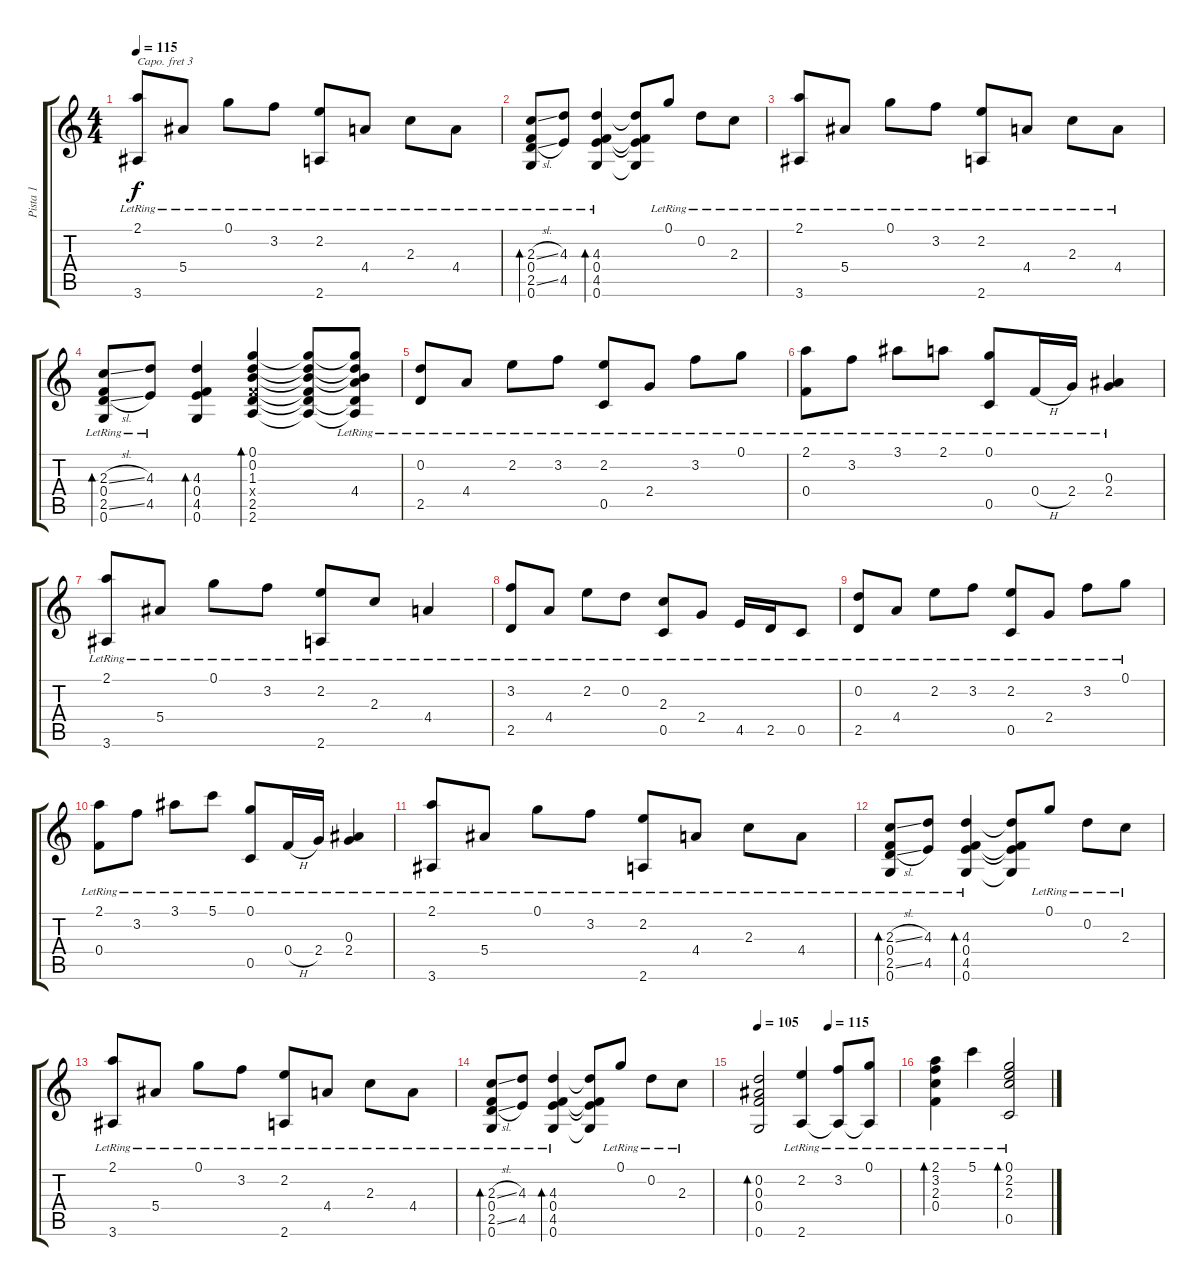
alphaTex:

\track ("Pista 1" "Pista 1") {instrument acousticguitarnylon}
\staff {score tabs}
\capo 3
\tuning (E4 B3 G3 D3 A2 E2) {hide}
\ts (4 4)
\tempo 115
\clef g2
\ks c
(2.1{lr} 3.6{lr}).8{dy f} 5.4{lr}.8 0.1{lr}.8 3.2{lr}.8 (2.2{lr} 2.6{lr}).8 4.4{lr}.8 2.3{lr}.8 4.4{lr}.8 |
(2.3{sl lr} 0.4{lr} 2.5{sl lr} 0.6{lr}).8{bd 60} (4.3{lr} 4.5{lr}).8 (4.3{lr} 0.4{lr} 4.5{lr} 0.6{lr}).4{bd 120} (4.3{t} 0.4{t} 4.5{t} 0.6{t}).8 0.1{lr}.8 0.2{lr}.8 2.3{lr}.8 |
(2.1{lr} 3.6{lr}).8 5.4{lr}.8 0.1{lr}.8 3.2{lr}.8 (2.2{lr} 2.6{lr}).8 4.4{lr}.8 2.3{lr}.8 4.4{lr}.8 |
(2.3{sl lr} 0.4{lr} 2.5{sl lr} 0.6{lr}).8{bd 60} (4.3{lr} 4.5{lr}).8 (4.3 0.4 4.5 0.6).4{bd 60} (0.1 0.2 1.3 0.4{x} 2.5 2.6).4{bd 240} (0.1{t} 0.2{t} 1.3{t} 0.4{t} 2.5{t} 2.6{t}).8 (0.1{t} 0.2{t} 1.3{t} 4.4{lr} 2.5{t} 2.6{t}).8 |
(0.2{lr} 2.5{lr}).8 4.4{lr}.8 2.2{lr}.8 3.2{lr}.8 (2.2{lr} 0.5{lr}).8 2.4{lr}.8 3.2{lr}.8 0.1{lr}.8 |
(2.1{lr} 0.4{lr}).8 3.2{lr}.8 3.1{lr}.8 2.1{lr}.8 (0.1{lr} 0.5{lr}).8 0.4{h lr}.16 2.4{lr}.16 (0.3{lr} 2.4{lr}).4 |
(2.1{lr} 3.6{lr}).8 5.4{lr}.8 0.1{lr}.8 3.2{lr}.8 (2.2{lr} 2.6{lr}).8 2.3{lr}.8 4.4{lr}.4 |
(3.2{lr} 2.5{lr}).8 4.4{lr}.8 2.2{lr}.8 0.2{lr}.8 (2.3{lr} 0.5{lr}).8 2.4{lr}.8 4.5{lr}.16 2.5{lr}.16 0.5{lr}.8 |
(0.2{lr} 2.5{lr}).8 4.4{lr}.8 2.2{lr}.8 3.2{lr}.8 (2.2{lr} 0.5{lr}).8 2.4{lr}.8 3.2{lr}.8 0.1{lr}.8 |
(2.1{lr} 0.4{lr}).8 3.2{lr}.8 3.1{lr}.8 5.1{lr}.8 (0.1{lr} 0.5{lr}).8 0.4{h lr}.16 2.4{lr}.16 (0.3{lr} 2.4{lr}).4 |
(2.1{lr} 3.6{lr}).8 5.4{lr}.8 0.1{lr}.8 3.2{lr}.8 (2.2{lr} 2.6{lr}).8 4.4{lr}.8 2.3{lr}.8 4.4{lr}.8 |
(2.3{sl lr} 0.4{lr} 2.5{sl lr} 0.6{lr}).8{bd 60} (4.3{lr} 4.5{lr}).8 (4.3{lr} 0.4{lr} 4.5{lr} 0.6{lr}).4{bd 120} (4.3{t} 0.4{t} 4.5{t} 0.6{t}).8 0.1{lr}.8 0.2{lr}.8 2.3{lr}.8 |
(2.1{lr} 3.6{lr}).8 5.4{lr}.8 0.1{lr}.8 3.2{lr}.8 (2.2{lr} 2.6{lr}).8 4.4{lr}.8 2.3{lr}.8 4.4{lr}.8 |
(2.3{sl lr} 0.4{lr} 2.5{sl lr} 0.6{lr}).8{bd 60} (4.3{lr} 4.5{lr}).8 (4.3{lr} 0.4{lr} 4.5{lr} 0.6{lr}).4{bd 120} (4.3{t} 0.4{t} 4.5{t} 0.6{t}).8 0.1{lr}.8 0.2{lr}.8 2.3{lr}.8 |
\tempo 105
\tempo (115 0.5)
(0.2 0.3 0.4 0.6).2{bd 240} (2.2{lr} 2.6).4 (3.2{lr} 2.6{t}).8 (0.1{lr} 2.6{t}).8 |
(2.1{lr} 3.2{lr} 2.3{lr} 0.4{lr}).4{bd 240} 5.1{lr}.4 (0.1{lr} 2.2{lr} 2.3{lr} 0.5{lr}).2{bd 120}
